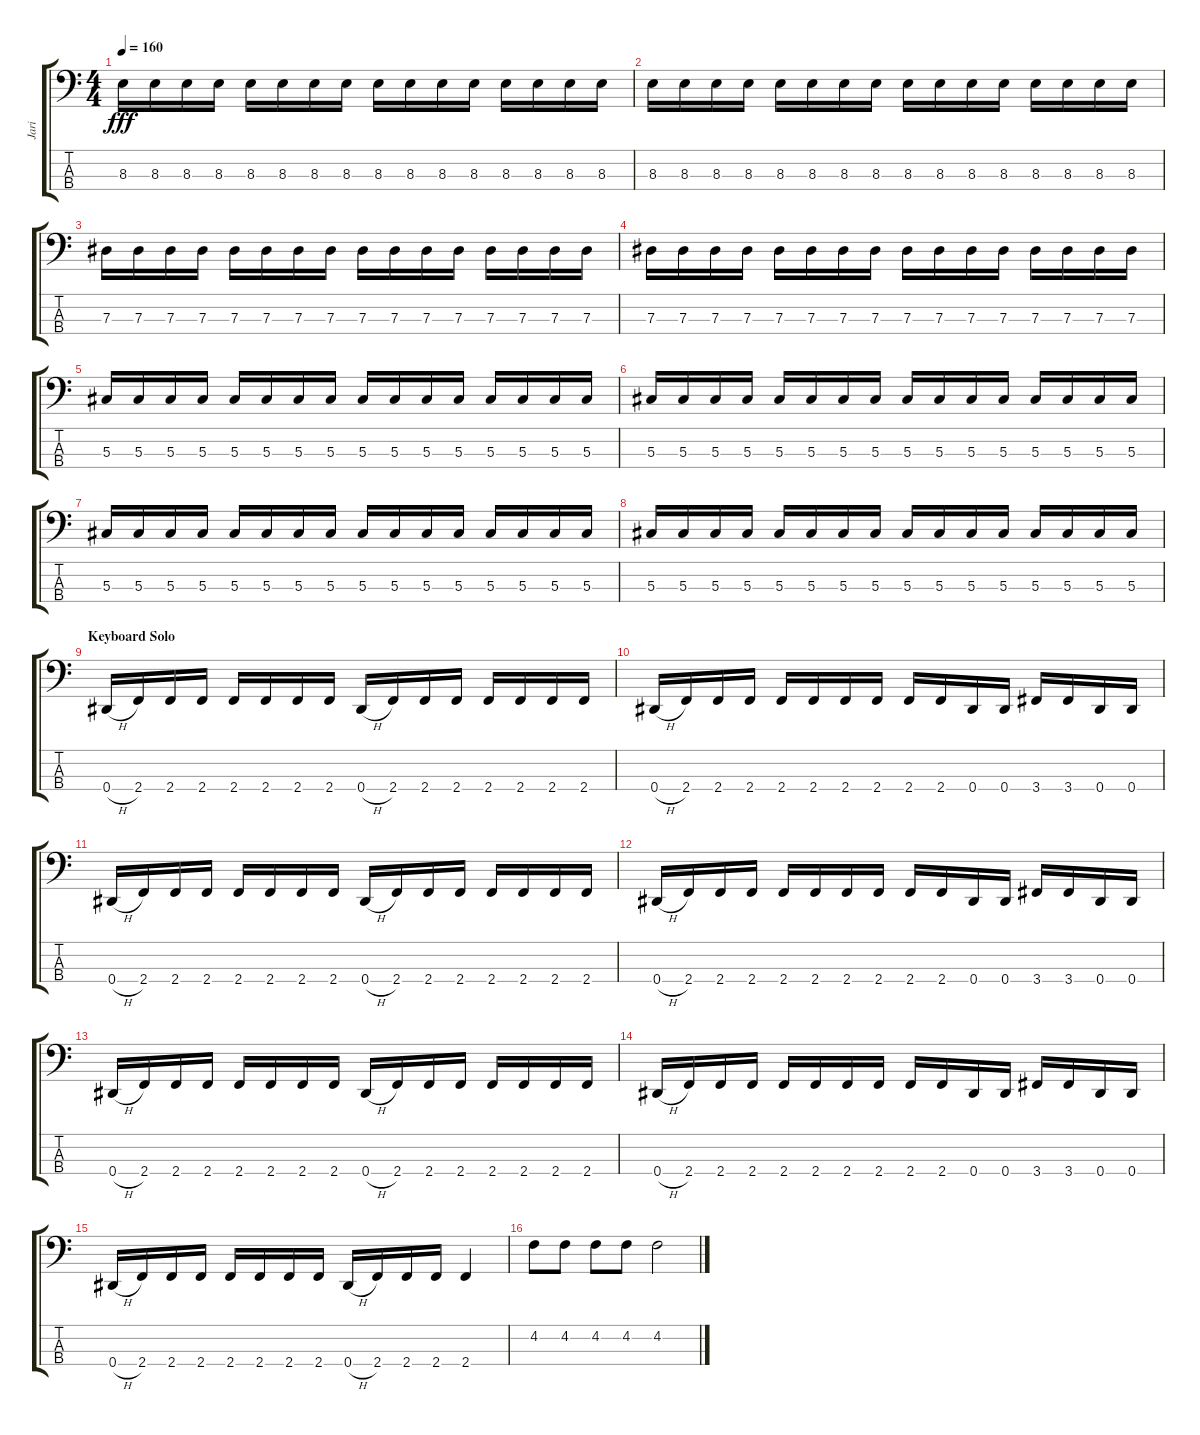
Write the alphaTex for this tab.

\track ("Jari" "Jari") {instrument electricbassfinger}
\staff {score tabs}
\tuning (Gb2 Db2 Ab1 Eb1) {hide}
\ts (4 4)
\tempo 160
\clef f4
\ks c
8.3.16{dy fff} 8.3.16 8.3.16 8.3.16 8.3.16 8.3.16 8.3.16 8.3.16 8.3.16 8.3.16 8.3.16 8.3.16 8.3.16 8.3.16 8.3.16 8.3.16 |
8.3.16 8.3.16 8.3.16 8.3.16 8.3.16 8.3.16 8.3.16 8.3.16 8.3.16 8.3.16 8.3.16 8.3.16 8.3.16 8.3.16 8.3.16 8.3.16 |
7.3.16 7.3.16 7.3.16 7.3.16 7.3.16 7.3.16 7.3.16 7.3.16 7.3.16 7.3.16 7.3.16 7.3.16 7.3.16 7.3.16 7.3.16 7.3.16 |
7.3.16 7.3.16 7.3.16 7.3.16 7.3.16 7.3.16 7.3.16 7.3.16 7.3.16 7.3.16 7.3.16 7.3.16 7.3.16 7.3.16 7.3.16 7.3.16 |
5.3.16 5.3.16 5.3.16 5.3.16 5.3.16 5.3.16 5.3.16 5.3.16 5.3.16 5.3.16 5.3.16 5.3.16 5.3.16 5.3.16 5.3.16 5.3.16 |
5.3.16 5.3.16 5.3.16 5.3.16 5.3.16 5.3.16 5.3.16 5.3.16 5.3.16 5.3.16 5.3.16 5.3.16 5.3.16 5.3.16 5.3.16 5.3.16 |
5.3.16 5.3.16 5.3.16 5.3.16 5.3.16 5.3.16 5.3.16 5.3.16 5.3.16 5.3.16 5.3.16 5.3.16 5.3.16 5.3.16 5.3.16 5.3.16 |
5.3.16 5.3.16 5.3.16 5.3.16 5.3.16 5.3.16 5.3.16 5.3.16 5.3.16 5.3.16 5.3.16 5.3.16 5.3.16 5.3.16 5.3.16 5.3.16 |
\section ("" "Keyboard Solo")
0.4{h}.16 2.4.16 2.4.16 2.4.16 2.4.16 2.4.16 2.4.16 2.4.16 0.4{h}.16 2.4.16 2.4.16 2.4.16 2.4.16 2.4.16 2.4.16 2.4.16 |
0.4{h}.16 2.4.16 2.4.16 2.4.16 2.4.16 2.4.16 2.4.16 2.4.16 2.4.16 2.4.16 0.4.16 0.4.16 3.4.16 3.4.16 0.4.16 0.4.16 |
0.4{h}.16 2.4.16 2.4.16 2.4.16 2.4.16 2.4.16 2.4.16 2.4.16 0.4{h}.16 2.4.16 2.4.16 2.4.16 2.4.16 2.4.16 2.4.16 2.4.16 |
0.4{h}.16 2.4.16 2.4.16 2.4.16 2.4.16 2.4.16 2.4.16 2.4.16 2.4.16 2.4.16 0.4.16 0.4.16 3.4.16 3.4.16 0.4.16 0.4.16 |
0.4{h}.16 2.4.16 2.4.16 2.4.16 2.4.16 2.4.16 2.4.16 2.4.16 0.4{h}.16 2.4.16 2.4.16 2.4.16 2.4.16 2.4.16 2.4.16 2.4.16 |
0.4{h}.16 2.4.16 2.4.16 2.4.16 2.4.16 2.4.16 2.4.16 2.4.16 2.4.16 2.4.16 0.4.16 0.4.16 3.4.16 3.4.16 0.4.16 0.4.16 |
0.4{h}.16 2.4.16 2.4.16 2.4.16 2.4.16 2.4.16 2.4.16 2.4.16 0.4{h}.16 2.4.16 2.4.16 2.4.16 2.4.4 |
4.2.8 4.2.8 4.2.8 4.2.8 4.2.2
